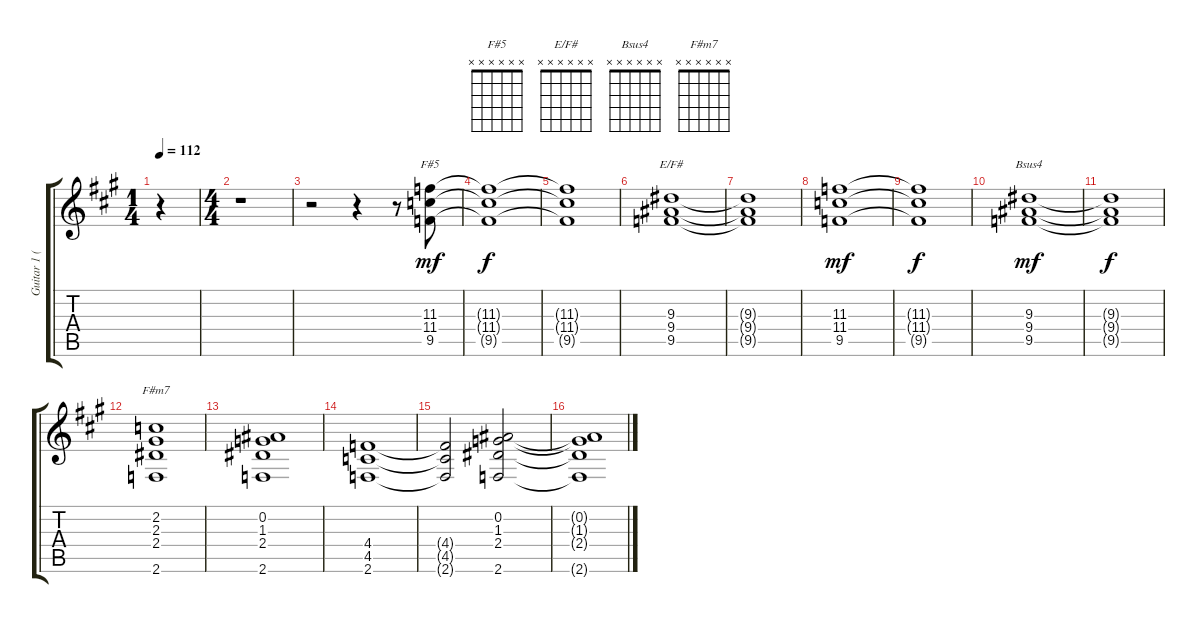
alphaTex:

\track ("Guitar 1 (Slash)" "Guitar 1 (") {mute instrument overdrivenguitar}
\staff {score tabs}
\tuning (Eb4 Bb3 Gb3 Db3 Ab2 Eb2) {hide}
\chord ("F#5" x x x x x x)
\chord ("E/F#" x x x x x x)
\chord ("Bsus4" x x x x x x)
\chord ("F#m7" x x x x x x)
\ts (1 4)
\tempo 112
\clef g2
\ks f#minor
r.4{dy mf instrument overdrivenguitar} |
\ts (4 4)
r.1 |
r.2 r.4 r.8 (11.3 11.4 9.5).8{ch "F#5"} |
(11.3{t} 11.4{t} 9.5{t}).1{dy f} |
(11.3{t} 11.4{t} 9.5{t}).1 |
(9.3 9.4 9.5).1{ch "E/F#"} |
(9.3{t} 9.4{t} 9.5{t}).1 |
(11.3 11.4 9.5).1{dy mf} |
(11.3{t} 11.4{t} 9.5{t}).1{dy f} |
(9.3 9.4 9.5).1{ch "Bsus4" dy mf} |
(9.3{t} 9.4{t} 9.5{t}).1{dy f} |
(2.2 2.3 2.4 2.6).1{ch "F#m7"} |
(0.2 1.3 2.4 2.6).1 |
(4.4 4.5 2.6).1 |
(4.4{t} 4.5{t} 2.6{t}).2 (0.2 1.3 2.4 2.6).2 |
(0.2{t} 1.3{t} 2.4{t} 2.6{t}).1
